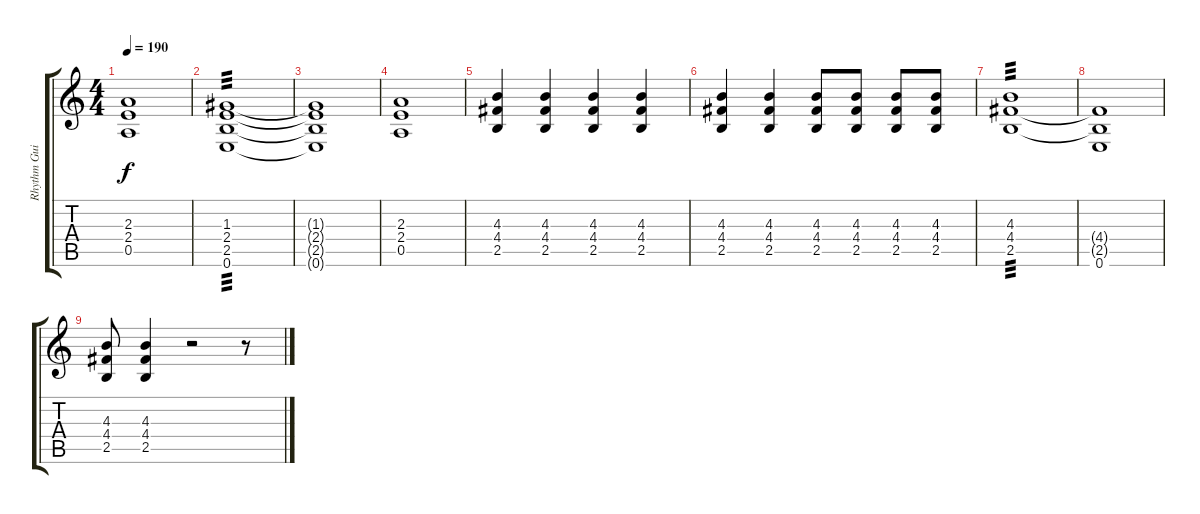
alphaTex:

\track ("Rhythm Guitar" "Rhythm Gui") {instrument overdrivenguitar}
\staff {score tabs}
\tuning (E4 B3 G3 D3 A2 E2) {hide}
\ts (4 4)
\tempo 190
\clef g2
\ks c
(2.3{t} 2.4{t} 0.5{t}).1{dy f} |
(1.3 2.4 2.5 0.6).1{tp 3} |
(1.3{t} 2.4{t} 2.5{t} 0.6{t}).1 |
(2.3 2.4 0.5).1 |
(4.3 4.4 2.5).4 (4.3 4.4 2.5).4 (4.3 4.4 2.5).4 (4.3 4.4 2.5).4 |
(4.3 4.4 2.5).4 (4.3 4.4 2.5).4 (4.3 4.4 2.5).8 (4.3 4.4 2.5).8 (4.3 4.4 2.5).8 (4.3 4.4 2.5).8 |
(4.3 4.4 2.5).1{tp 3} |
(4.4{t} 2.5{t} 0.6).1 |
(4.3 4.4 2.5).8 (4.3 4.4 2.5).4 r.2 r.8
